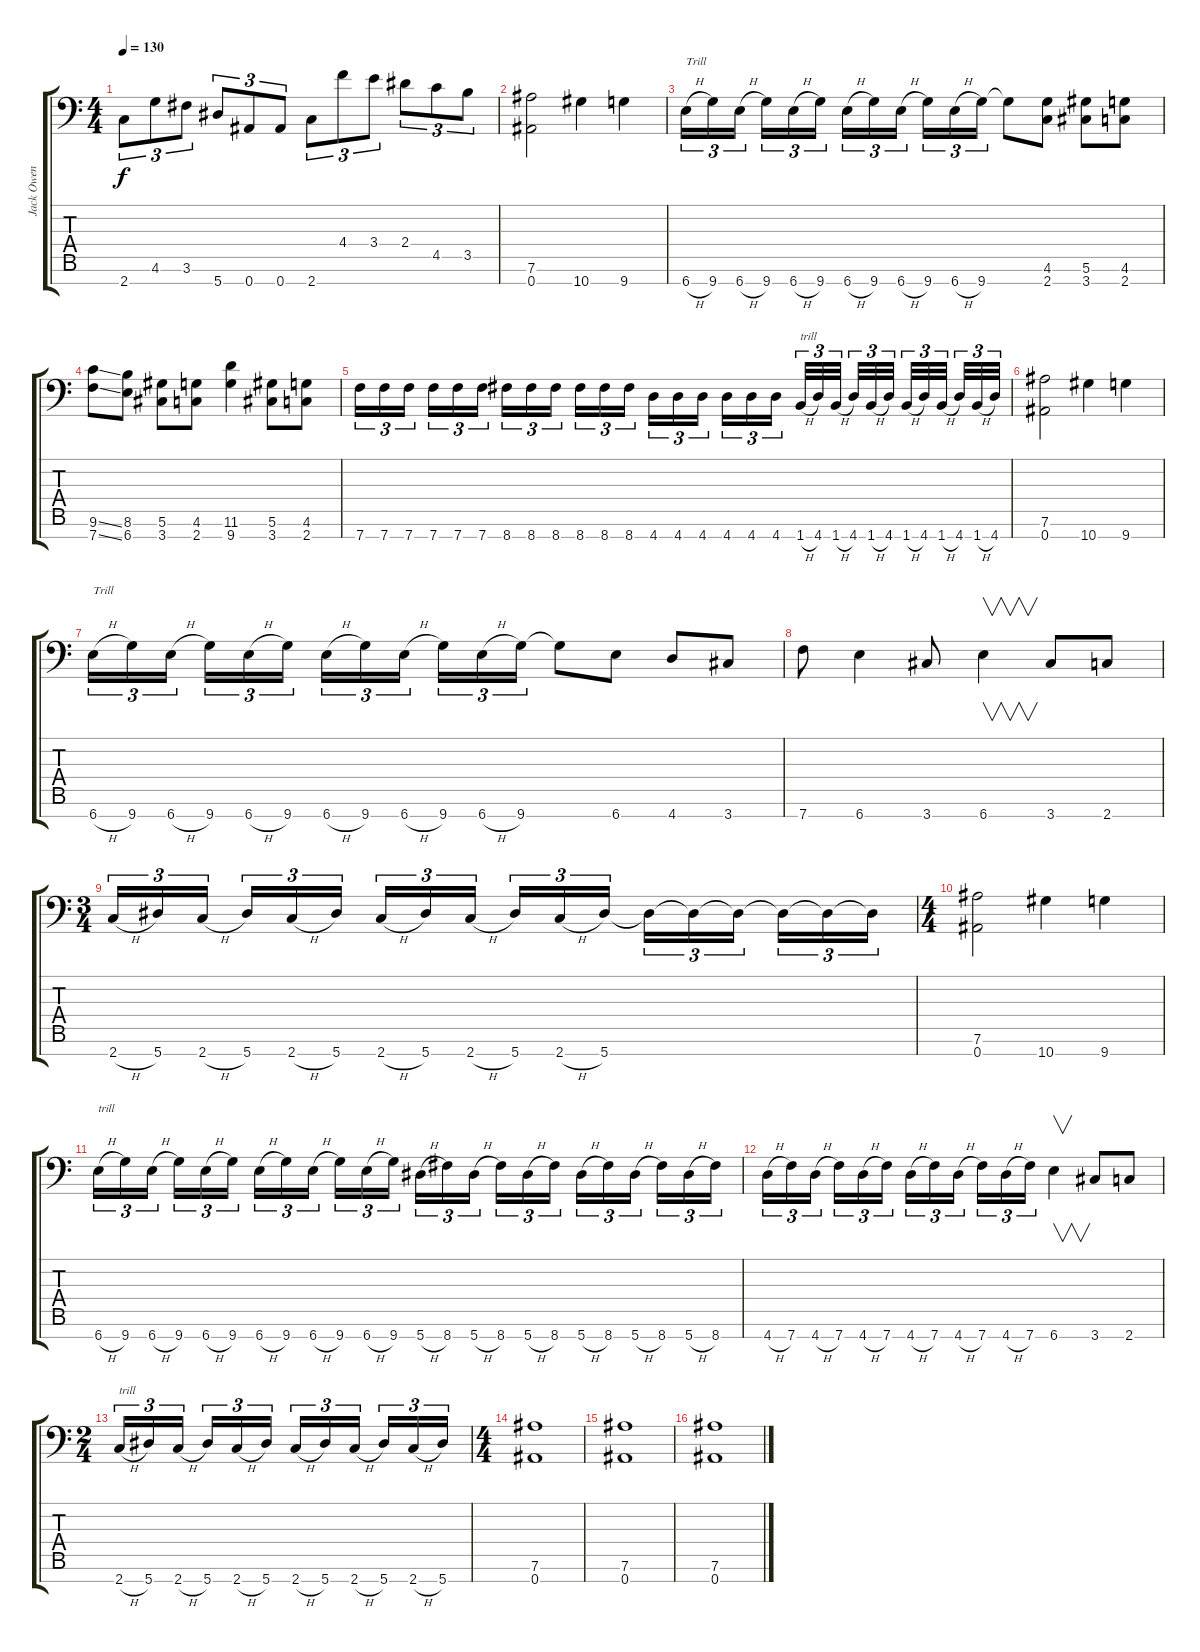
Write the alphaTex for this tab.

\track ("Jack Owen" "Jack Owen") {instrument distortionguitar}
\staff {score tabs}
\tuning (Eb4 Bb3 Gb3 Db3 Ab2 Eb2 Bb1) {hide}
\ts (4 4)
\tempo 130
\clef f4
\ks c
2.7.8{tu (3 2) dy f} 4.6.8{tu (3 2)} 3.6.8{tu (3 2)} 5.7.8{tu (3 2)} 0.7.8{tu (3 2)} 0.7.8{tu (3 2)} 2.7.8{tu (3 2)} 4.4.8{tu (3 2)} 3.4.8{tu (3 2)} 2.4.8{tu (3 2)} 4.5.8{tu (3 2)} 3.5.8{tu (3 2)} |
(7.6 0.7).2 10.7.4 9.7.4 |
6.7{h}.16{tu (3 2) txt "Trill"} 9.7.16{tu (3 2)} 6.7{h}.16{tu (3 2)} 9.7.16{tu (3 2)} 6.7{h}.16{tu (3 2)} 9.7.16{tu (3 2)} 6.7{h}.16{tu (3 2)} 9.7.16{tu (3 2)} 6.7{h}.16{tu (3 2)} 9.7.16{tu (3 2)} 6.7{h}.16{tu (3 2)} 9.7.16{tu (3 2)} 9.7{t}.8 (4.6 2.7).8 (5.6 3.7).8 (4.6 2.7).8 |
(9.6{ss} 7.7{ss}).8 (8.6 6.7).8 (5.6 3.7).8 (4.6 2.7).8 (11.6 9.7).4 (5.6 3.7).8 (4.6 2.7).8 |
7.7.16{tu (3 2)} 7.7.16{tu (3 2)} 7.7.16{tu (3 2)} 7.7.16{tu (3 2)} 7.7.16{tu (3 2)} 7.7.16{tu (3 2)} 8.7.16{tu (3 2)} 8.7.16{tu (3 2)} 8.7.16{tu (3 2)} 8.7.16{tu (3 2)} 8.7.16{tu (3 2)} 8.7.16{tu (3 2)} 4.7.16{tu (3 2)} 4.7.16{tu (3 2)} 4.7.16{tu (3 2)} 4.7.16{tu (3 2)} 4.7.16{tu (3 2)} 4.7.16{tu (3 2)} 1.7{h}.32{tu (3 2) txt "trill"} 4.7.32{tu (3 2)} 1.7{h}.32{tu (3 2)} 4.7.32{tu (3 2)} 1.7{h}.32{tu (3 2)} 4.7.32{tu (3 2)} 1.7{h}.32{tu (3 2)} 4.7.32{tu (3 2)} 1.7{h}.32{tu (3 2)} 4.7.32{tu (3 2)} 1.7{h}.32{tu (3 2)} 4.7.32{tu (3 2)} |
(7.6 0.7).2 10.7.4 9.7.4 |
6.7{h}.16{tu (3 2) txt "Trill"} 9.7.16{tu (3 2)} 6.7{h}.16{tu (3 2)} 9.7.16{tu (3 2)} 6.7{h}.16{tu (3 2)} 9.7.16{tu (3 2)} 6.7{h}.16{tu (3 2)} 9.7.16{tu (3 2)} 6.7{h}.16{tu (3 2)} 9.7.16{tu (3 2)} 6.7{h}.16{tu (3 2)} 9.7.16{tu (3 2)} 9.7{t}.8 6.7.8 4.7.8 3.7.8 |
7.7.8 6.7.4 3.7.8 6.7.4{v} 3.7.8 2.7.8 |
\ts (3 4)
2.7{h}.16{tu (3 2)} 5.7.16{tu (3 2)} 2.7{h}.16{tu (3 2)} 5.7.16{tu (3 2)} 2.7{h}.16{tu (3 2)} 5.7.16{tu (3 2)} 2.7{h}.16{tu (3 2)} 5.7.16{tu (3 2)} 2.7{h}.16{tu (3 2)} 5.7.16{tu (3 2)} 2.7{h}.16{tu (3 2)} 5.7.16{tu (3 2)} 5.7{t}.16{tu (3 2)} 5.7{t}.16{tu (3 2)} 5.7{t}.16{tu (3 2)} 5.7{t}.16{tu (3 2)} 5.7{t}.16{tu (3 2)} 5.7{t}.16{tu (3 2)} |
\ts (4 4)
(7.6 0.7).2 10.7.4 9.7.4 |
6.7{h}.16{tu (3 2) txt "trill"} 9.7.16{tu (3 2)} 6.7{h}.16{tu (3 2)} 9.7.16{tu (3 2)} 6.7{h}.16{tu (3 2)} 9.7.16{tu (3 2)} 6.7{h}.16{tu (3 2)} 9.7.16{tu (3 2)} 6.7{h}.16{tu (3 2)} 9.7.16{tu (3 2)} 6.7{h}.16{tu (3 2)} 9.7.16{tu (3 2)} 5.7{h}.16{tu (3 2)} 8.7.16{tu (3 2)} 5.7{h}.16{tu (3 2)} 8.7.16{tu (3 2)} 5.7{h}.16{tu (3 2)} 8.7.16{tu (3 2)} 5.7{h}.16{tu (3 2)} 8.7.16{tu (3 2)} 5.7{h}.16{tu (3 2)} 8.7.16{tu (3 2)} 5.7{h}.16{tu (3 2)} 8.7.16{tu (3 2)} |
4.7{h}.16{tu (3 2)} 7.7.16{tu (3 2)} 4.7{h}.16{tu (3 2)} 7.7.16{tu (3 2)} 4.7{h}.16{tu (3 2)} 7.7.16{tu (3 2)} 4.7{h}.16{tu (3 2)} 7.7.16{tu (3 2)} 4.7{h}.16{tu (3 2)} 7.7.16{tu (3 2)} 4.7{h}.16{tu (3 2)} 7.7.16{tu (3 2)} 6.7.4{v} 3.7.8 2.7.8 |
\ts (2 4)
2.7{h}.16{tu (3 2) txt "trill"} 5.7.16{tu (3 2)} 2.7{h}.16{tu (3 2)} 5.7.16{tu (3 2)} 2.7{h}.16{tu (3 2)} 5.7.16{tu (3 2)} 2.7{h}.16{tu (3 2)} 5.7.16{tu (3 2)} 2.7{h}.16{tu (3 2)} 5.7.16{tu (3 2)} 2.7{h}.16{tu (3 2)} 5.7.16{tu (3 2)} |
\ts (4 4)
(7.6 0.7).1 |
(7.6 0.7).1 |
(7.6 0.7).1
